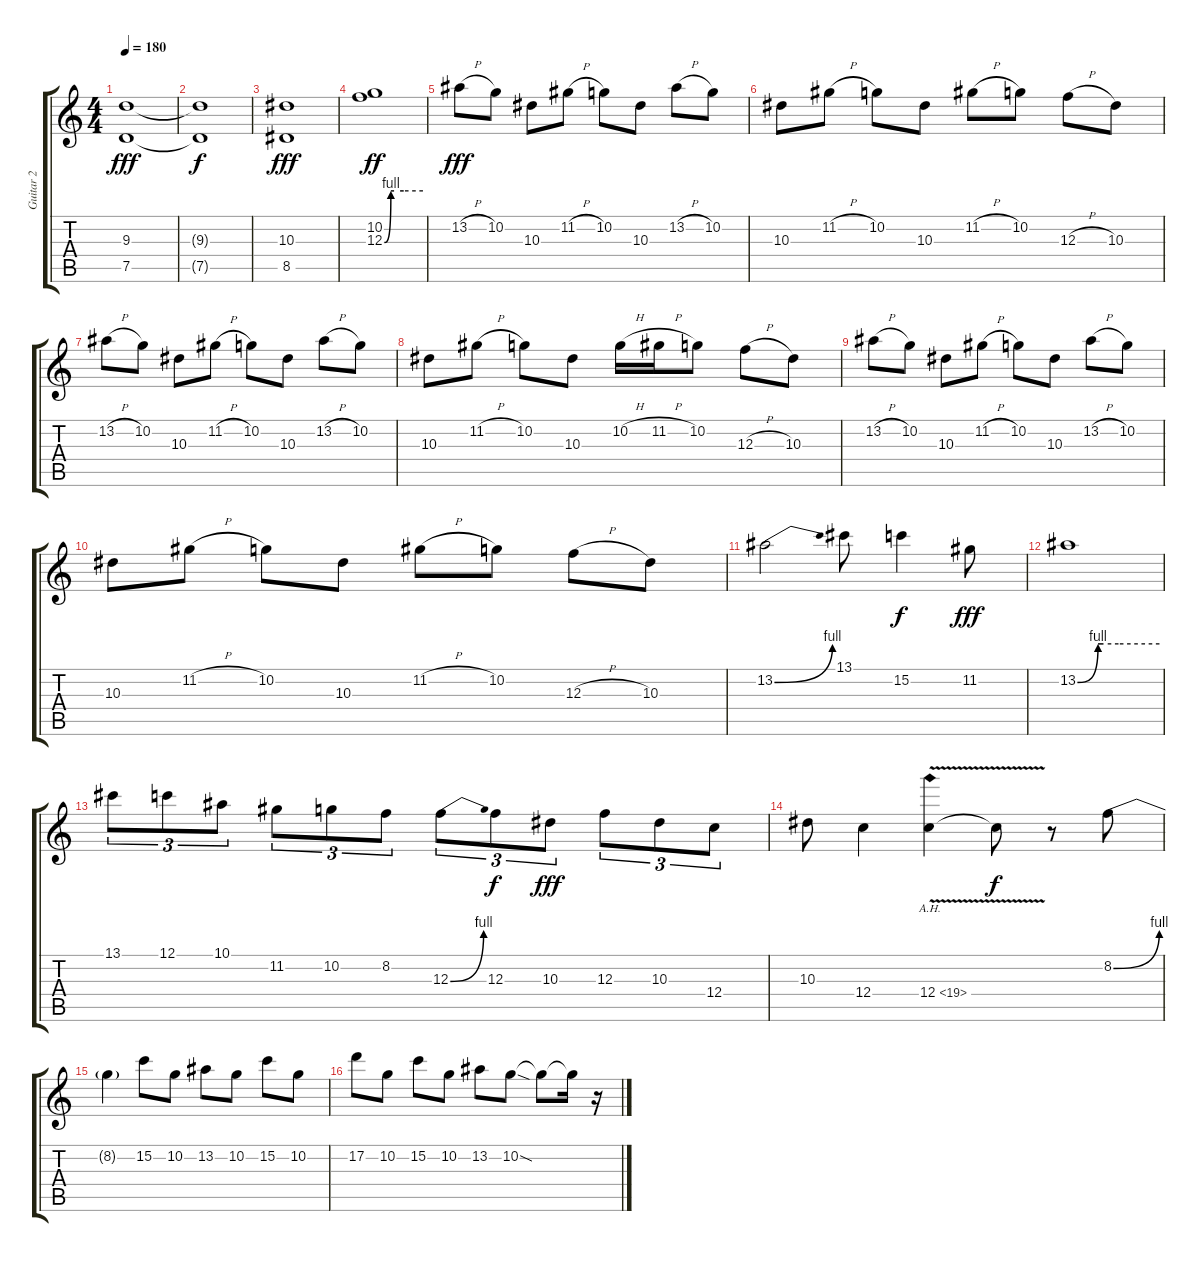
\track ("Guitar 2" "Guitar 2") {instrument distortionguitar}
\staff {score tabs}
\tuning (C4 A3 F3 C3 G2 C2) {hide}
\ts (4 4)
\section ("" "")
\tempo 180
\clef g2
\ks c
(9.3 7.5).1{dy fff} |
(9.3{t} 7.5{t}).1{dy f} |
(10.3 8.5).1{dy fff} |
(10.2 12.3{be (custom 0 0 10 4 15 4 30 4 60 4)}).1{dy ff volume 16} |
13.2{h}.8{dy fff} 10.2.8 10.3.8 11.2{h}.8 10.2.8 10.3.8 13.2{h}.8 10.2.8 |
10.3.8 11.2{h}.8 10.2.8 10.3.8 11.2{h}.8 10.2.8 12.3{h}.8 10.3.8 |
13.2{h}.8 10.2.8 10.3.8 11.2{h}.8 10.2.8 10.3.8 13.2{h}.8 10.2.8 |
10.3.8 11.2{h}.8 10.2.8 10.3.8 10.2{h}.16 11.2{h}.16 10.2.8 12.3{h}.8 10.3.8 |
13.2{h}.8 10.2.8 10.3.8 11.2{h}.8 10.2.8 10.3.8 13.2{h}.8 10.2.8 |
10.3.8 11.2{h}.8 10.2.8 10.3.8 11.2{h}.8 10.2.8 12.3{h}.8 10.3.8 |
13.2{be (bend 0 0 60 4)}.2 13.1.8 15.2.4{dy f} 11.2.8{dy fff} |
13.2{be (custom 0 0 15 4 19 4 30 4 60 4)}.1 |
13.1.8{tu (3 2)} 12.1.8{tu (3 2)} 10.1.8{tu (3 2)} 11.2.8{tu (3 2)} 10.2.8{tu (3 2)} 8.2.8{tu (3 2)} 12.3{be (bend 0 0 60 4)}.8{tu (3 2)} 12.3.8{tu (3 2) dy f} 10.3.8{tu (3 2) dy fff} 12.3.8{tu (3 2)} 10.3.8{tu (3 2)} 12.4.8{tu (3 2)} |
10.3.8 12.4.4 12.4{ah 7 v}.4 12.4{t}.8{dy f} r.8 8.2{be (bend 0 0 60 4)}.8 |
8.2{t}.4 15.2.8 10.2.8 13.2.8 10.2.8 15.2.8 10.2.8 |
17.2.8 10.2.8 15.2.8 10.2.8 13.2.8 10.2{sod}.8 10.2{t}.8 10.2{t}.16 r.16
